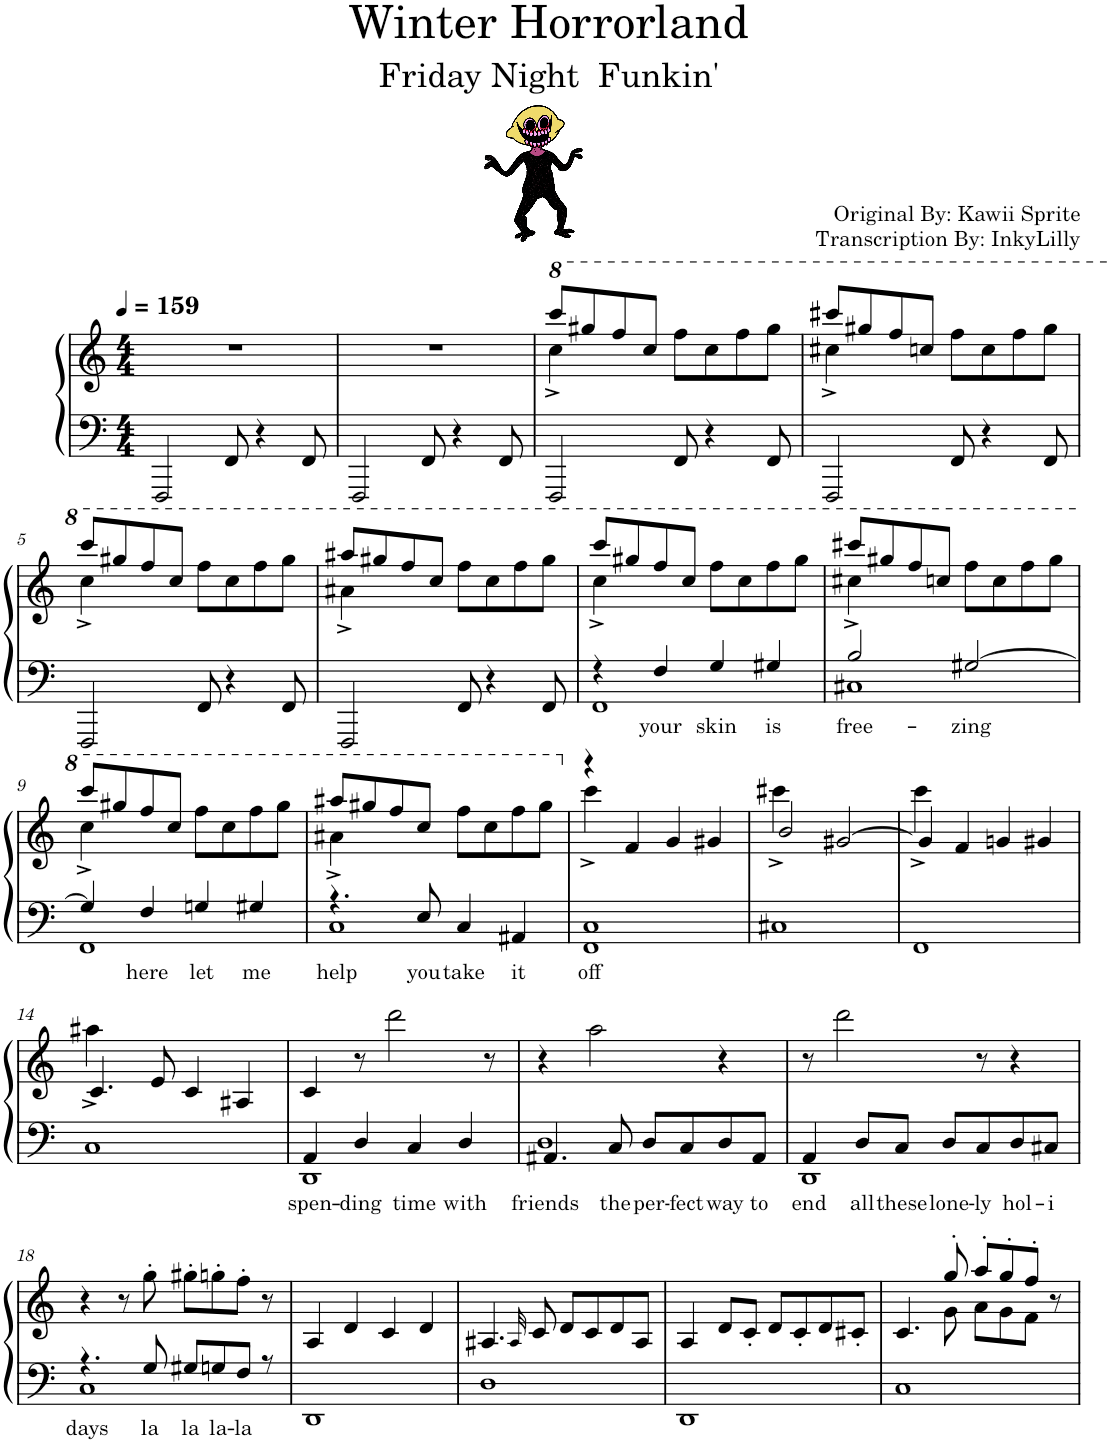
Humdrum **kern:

**kern	**text	**kern
*part1	*part1	*part1
*staff2	*staff2	*staff1
*I"Piano	*	*
*I'Pno.	*	*
*clefF4	*	*clefG2
*k[]	*	*k[]
*M4/4	*	*M4/4
*MM159	*	*MM159
=1	=1	=1
2FFF/	.	1r
8FF/	.	.
4r	.	.
8FF/	.	.
=2	=2	=2
2FFF/	.	1r
8FF/	.	.
4r	.	.
8FF/	.	.
=3	=3	=3
*	*	*8va
*	*	*^
2FFF/	.	8cccc/L	4ccc^\
.	.	8ggg#X/	.
.	.	8fff/	2.ryy
.	.	8ccc/J	.
8FF/	.	8fff\L	.
4r	.	8ccc\	.
.	.	8fff\	.
8FF/	.	8ggg#\J	.
=4	=4	=4	=4
2FFF/	.	8cccc#X/L	4ccc#X^\
.	.	8ggg#X/	.
.	.	8fff/	2.ryy
.	.	8cccn/J	.
8FF/	.	8fff\L	.
4r	.	8ccc\	.
.	.	8fff\	.
8FF/	.	8ggg#\J	.
!!LO:LB:g=z	!!
=5	=5	=5	=5
2FFF/	.	8cccc/L	4ccc^\
.	.	8ggg#X/	.
.	.	8fff/	2.ryy
.	.	8ccc/J	.
8FF/	.	8fff\L	.
4r	.	8ccc\	.
.	.	8fff\	.
8FF/	.	8ggg#\J	.
=6	=6	=6	=6
2FFF/	.	8aaa#X/L	4aa#X^\
.	.	8ggg#X/	.
.	.	8fff/	2.ryy
.	.	8ccc/J	.
8FF/	.	8fff\L	.
4r	.	8ccc\	.
.	.	8fff\	.
8FF/	.	8ggg#\J	.
=7	=7	=7	=7
*^	*	*	*
4r	1FF	.	8cccc/L	4ccc^\
.	.	.	8ggg#X/	.
!	!	!LO:LY:b	!	!
4F/	.	your	8fff/	2.ryy
.	.	.	8ccc/J	.
!	!	!LO:LY:b	!	!
4G/	.	skin	8fff\L	.
.	.	.	8ccc\	.
!	!	!LO:LY:b	!	!
4G#X/	.	is	8fff\	.
.	.	.	8ggg#\J	.
=8	=8	=8	=8	=8
!	!	!LO:LY:b	!	!
2B/	1C#X	free-	8cccc#X/L	4ccc#X^\
.	.	.	8ggg#X/	.
.	.	.	8fff/	2.ryy
.	.	.	8cccn/J	.
!	!	!LO:LY:b	!	!
[2G#X/	.	-zing	8fff\L	.
.	.	.	8ccc\	.
.	.	.	8fff\	.
.	.	.	8ggg#\J	.
!!LO:LB:g=z	!!
=9	=9	=9	=9	=9
4G#/]	1FF	.	8cccc/L	4ccc^\
.	.	.	8ggg#X/	.
!	!	!LO:LY:b	!	!
4F/	.	here	8fff/	2.ryy
.	.	.	8ccc/J	.
!	!	!LO:LY:b	!	!
4Gn/	.	let	8fff\L	.
.	.	.	8ccc\	.
!	!	!LO:LY:b	!	!
4G#X/	.	me	8fff\	.
.	.	.	8ggg#\J	.
=10	=10	=10	=10	=10
!	!	!LO:LY:b	!	!
4.r	1C	help	8aaa#X/L	4aa#X^\
.	.	.	8ggg#X/	.
.	.	.	8fff/	2.ryy
!	!	!LO:LY:b	!	!
8E/	.	you	8ccc/J	.
!	!	!LO:LY:b	!	!
4C/	.	take	8fff\L	.
.	.	.	8ccc\	.
!	!	!LO:LY:b	!	!
4AA#X/	.	it	8fff\	.
.	.	.	8ggg#\J	.
=11	=11	=11	=11	=11
!	!	!LO:LY:b	!	!
*	*	*	*X8va	*
1C	1FF	off	4r	4ccc^\
.	.	.	4f/	2.ryy
.	.	.	4g/	.
.	.	.	4g#X/	.
*v	*v	*	*	*
=12	=12	=12	=12
1C#X	.	2b/	4ccc#X^\
.	.	.	2.ryy
.	.	[2g#X/	.
=13	=13	=13	=13
1FF	.	4g#/]	4ccc^\
.	.	4f/	2.ryy
.	.	4gn/	.
.	.	4g#X/	.
!!LO:LB:g=z	!!
=14	=14	=14	=14
1C	.	4.c/	4aa#X^\
.	.	.	2.ryy
.	.	8e/	.
.	.	4c/	.
.	.	4A#X/	.
*	*	*v	*v
=15	=15	=15
!	!LO:LY:b	!
*^	*	*
4AA/	1DD	spen-	4c/
!	!	!LO:LY:b	!
4D/	.	-ding	8r
.	.	.	2ddd\
!	!	!LO:LY:b	!
4C/	.	time	.
!	!	!LO:LY:b	!
4D/	.	with	.
.	.	.	8r
=16	=16	=16	=16
!	!	!LO:LY:b	!
4.AA#X/	1D	friends	4r
.	.	.	2aa\
!	!	!LO:LY:b	!
8C/	.	the	.
!	!	!LO:LY:b	!
8D/L	.	per-	.
!	!	!LO:LY:b	!
8C/	.	-fect	.
!	!	!LO:LY:b	!
8D/	.	way	4r
!	!	!LO:LY:b	!
8AA#/J	.	to	.
=17	=17	=17	=17
!	!	!LO:LY:b	!
4AA/	1DD	end	8r
.	.	.	2ddd\
!	!	!LO:LY:b	!
8D/L	.	all	.
!	!	!LO:LY:b	!
8C/J	.	these	.
!	!	!LO:LY:b	!
8D/L	.	lone-	.
!	!	!LO:LY:b	!
8C/	.	-ly	8r
!	!	!LO:LY:b	!
8D/	.	hol-	4r
!	!	!LO:LY:b	!
8C#X/J	.	-i-	.
!!LO:LB:g=z
=18	=18	=18	=18
!	!	!LO:LY:b	!
4.r	1C	days	4r
.	.	.	8r
!	!	!LO:LY:b	!
8G/	.	la	8gg'\
!	!	!LO:LY:b	!
8G#X/L	.	la	8gg#X'\L
!	!	!LO:LY:b	!
8Gn/	.	la-	8ggn'\
!	!	!LO:LY:b	!
8F/J	.	-la	8ff'\J
8r	.	.	8r
*v	*v	*	*
=19	=19	=19
1DD	.	4A/
.	.	4d/
.	.	4c/
.	.	4d/
=20	=20	=20
1D	.	4.A#X/
.	.	32qA#/
.	.	8c/
.	.	8d/L
.	.	8c/
.	.	8d/
.	.	8A#/J
=21	=21	=21
1DD	.	4A/
.	.	8d/L
.	.	8c'/J
.	.	8d/L
.	.	8c'/
.	.	8d/
.	.	8c#X'/J
=22	=22	=22
*	*	*^
1C	.	4.c/	4.ryy
.	.	8g\	8gg'/
.	.	8a\L	8aa'/L
.	.	8g\	8gg'/
.	.	8f\J	8ff'/J
.	.	8r	8ryy
*	*	*v	*v
=	=	=
*-	*-	*-
